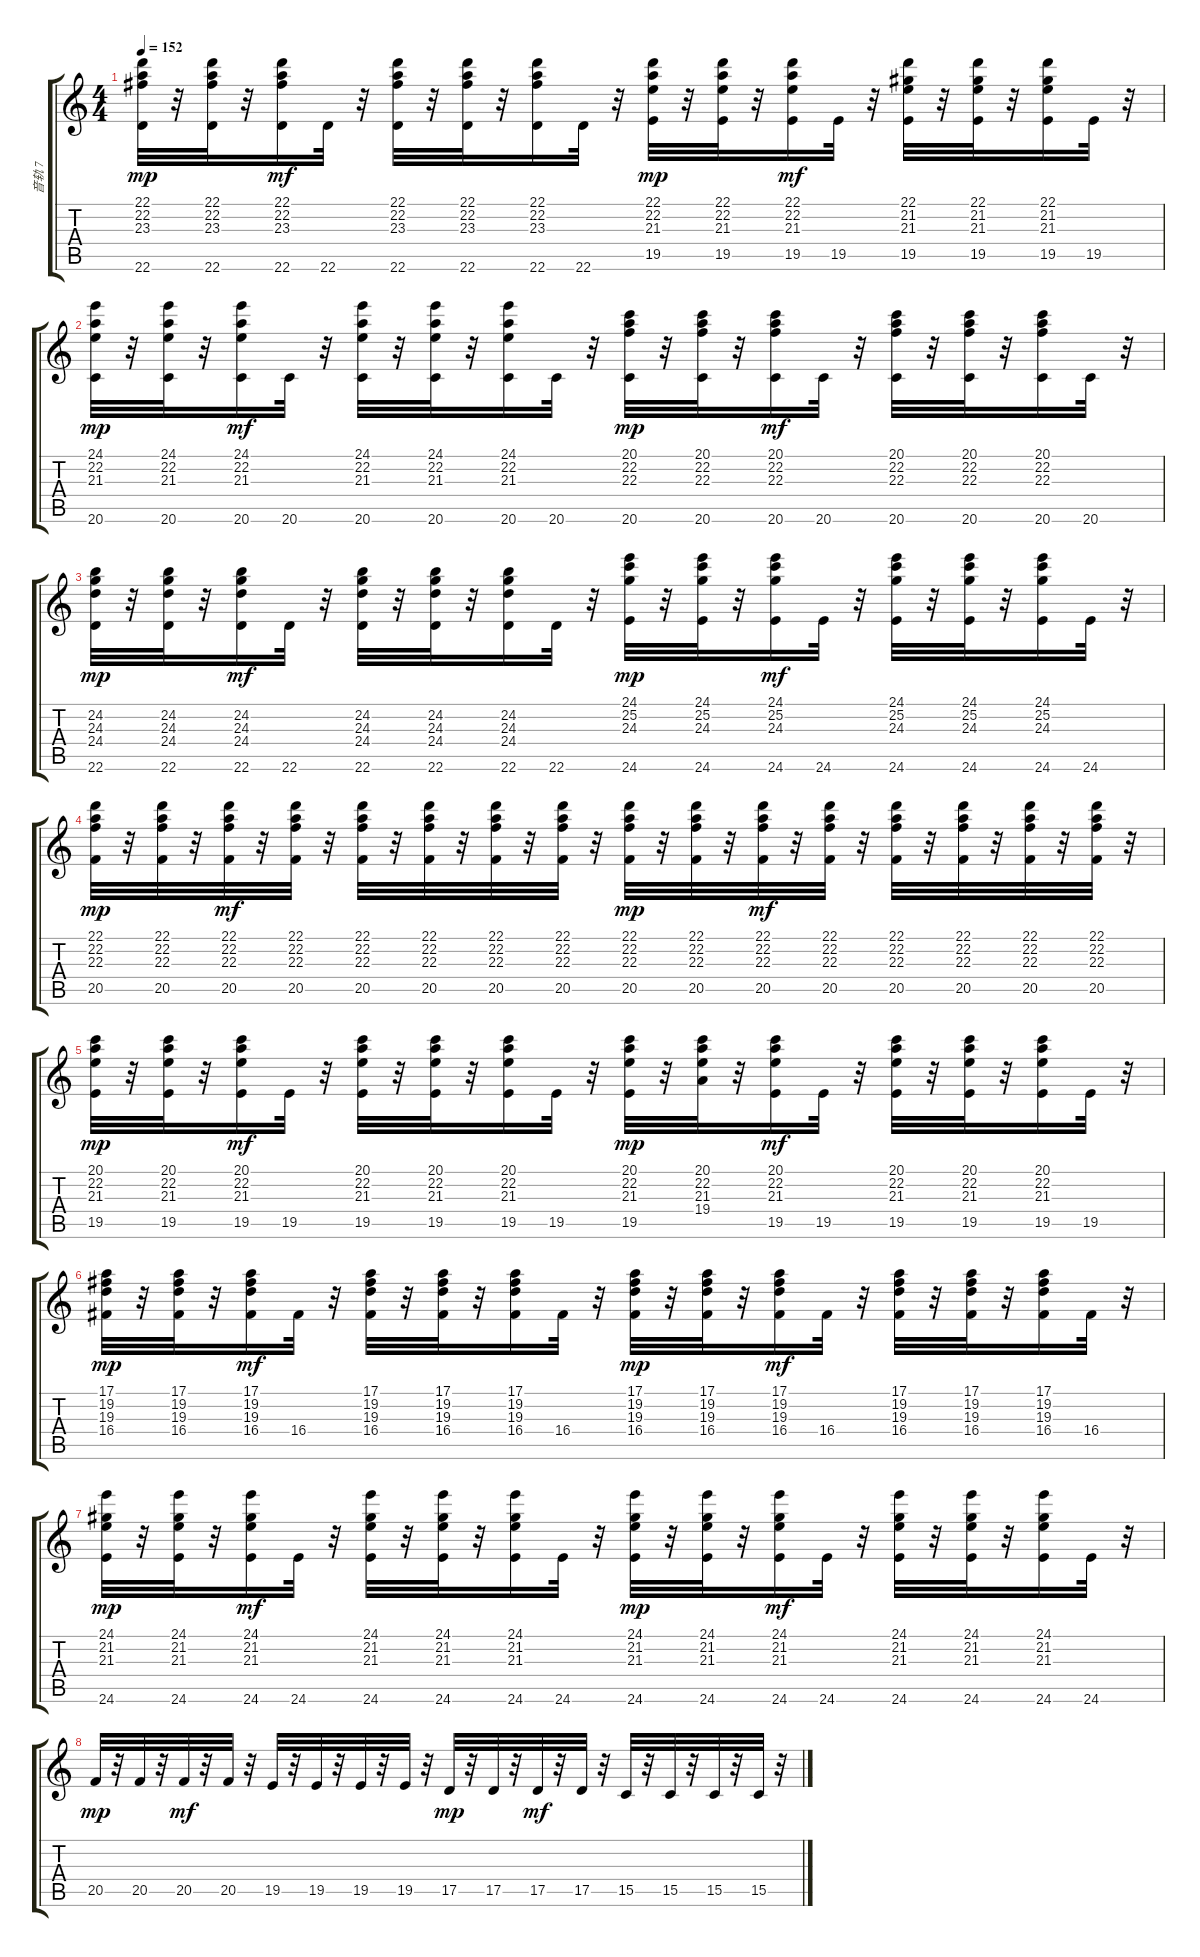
\track ("音轨 7" "音轨 7") {instrument lead2sawtooth}
\staff {score tabs}
\tuning (E4 B3 G3 D3 A2 E2) {hide}
\ts (4 4)
\tempo 152
\clef g2
\ks c
(22.1 22.2 23.3 22.6).32{dy mp} r.32 (22.1 22.2 23.3 22.6).32 r.32 (22.1 22.2 23.3 22.6).16{dy mf} 22.6.32 r.32 (22.1 22.2 23.3 22.6).32 r.32 (22.1 22.2 23.3 22.6).32 r.32 (22.1 22.2 23.3 22.6).16 22.6.32 r.32 (22.1 22.2 21.3 19.5).32{dy mp} r.32 (22.1 22.2 21.3 19.5).32 r.32 (22.1 22.2 21.3 19.5).16{dy mf} 19.5.32 r.32 (22.1 21.2 21.3 19.5).32 r.32 (22.1 21.2 21.3 19.5).32 r.32 (22.1 21.2 21.3 19.5).16 19.5.32 r.32 |
(24.1 22.2 21.3 20.6).32{dy mp} r.32 (24.1 22.2 21.3 20.6).32 r.32 (24.1 22.2 21.3 20.6).16{dy mf} 20.6.32 r.32 (24.1 22.2 21.3 20.6).32 r.32 (24.1 22.2 21.3 20.6).32 r.32 (24.1 22.2 21.3 20.6).16 20.6.32 r.32 (20.1 22.2 22.3 20.6).32{dy mp} r.32 (20.1 22.2 22.3 20.6).32 r.32 (20.1 22.2 22.3 20.6).16{dy mf} 20.6.32 r.32 (20.1 22.2 22.3 20.6).32 r.32 (20.1 22.2 22.3 20.6).32 r.32 (20.1 22.2 22.3 20.6).16 20.6.32 r.32 |
(24.2 24.3 24.4 22.6).32{dy mp} r.32 (24.2 24.3 24.4 22.6).32 r.32 (24.2 24.3 24.4 22.6).16{dy mf} 22.6.32 r.32 (24.2 24.3 24.4 22.6).32 r.32 (24.2 24.3 24.4 22.6).32 r.32 (24.2 24.3 24.4 22.6).16 22.6.32 r.32 (24.1 25.2 24.3 24.6).32{dy mp} r.32 (24.1 25.2 24.3 24.6).32 r.32 (24.1 25.2 24.3 24.6).16{dy mf} 24.6.32 r.32 (24.1 25.2 24.3 24.6).32 r.32 (24.1 25.2 24.3 24.6).32 r.32 (24.1 25.2 24.3 24.6).16 24.6.32 r.32 |
(22.1 22.2 22.3 20.5).32{dy mp} r.32 (22.1 22.2 22.3 20.5).32 r.32 (22.1 22.2 22.3 20.5).32{dy mf} r.32 (22.1 22.2 22.3 20.5).32 r.32 (22.1 22.2 22.3 20.5).32 r.32 (22.1 22.2 22.3 20.5).32 r.32 (22.1 22.2 22.3 20.5).32 r.32 (22.1 22.2 22.3 20.5).32 r.32 (22.1 22.2 22.3 20.5).32{dy mp} r.32 (22.1 22.2 22.3 20.5).32 r.32 (22.1 22.2 22.3 20.5).32{dy mf} r.32 (22.1 22.2 22.3 20.5).32 r.32 (22.1 22.2 22.3 20.5).32 r.32 (22.1 22.2 22.3 20.5).32 r.32 (22.1 22.2 22.3 20.5).32 r.32 (22.1 22.2 22.3 20.5).32 r.32 |
(20.1 22.2 21.3 19.5).32{dy mp} r.32 (20.1 22.2 21.3 19.5).32 r.32 (20.1 22.2 21.3 19.5).16{dy mf} 19.5.32 r.32 (20.1 22.2 21.3 19.5).32 r.32 (20.1 22.2 21.3 19.5).32 r.32 (20.1 22.2 21.3 19.5).16 19.5.32 r.32 (20.1 22.2 21.3 19.5).32{dy mp} r.32 (20.1 22.2 21.3 19.4).32 r.32 (20.1 22.2 21.3 19.5).16{dy mf} 19.5.32 r.32 (20.1 22.2 21.3 19.5).32 r.32 (20.1 22.2 21.3 19.5).32 r.32 (20.1 22.2 21.3 19.5).16 19.5.32 r.32 |
(17.1 19.2 19.3 16.4).32{dy mp} r.32 (17.1 19.2 19.3 16.4).32 r.32 (17.1 19.2 19.3 16.4).16{dy mf} 16.4.32 r.32 (17.1 19.2 19.3 16.4).32 r.32 (17.1 19.2 19.3 16.4).32 r.32 (17.1 19.2 19.3 16.4).16 16.4.32 r.32 (17.1 19.2 19.3 16.4).32{dy mp} r.32 (17.1 19.2 19.3 16.4).32 r.32 (17.1 19.2 19.3 16.4).16{dy mf} 16.4.32 r.32 (17.1 19.2 19.3 16.4).32 r.32 (17.1 19.2 19.3 16.4).32 r.32 (17.1 19.2 19.3 16.4).16 16.4.32 r.32 |
(24.1 21.2 21.3 24.6).32{dy mp} r.32 (24.1 21.2 21.3 24.6).32 r.32 (24.1 21.2 21.3 24.6).16{dy mf} 24.6.32 r.32 (24.1 21.2 21.3 24.6).32 r.32 (24.1 21.2 21.3 24.6).32 r.32 (24.1 21.2 21.3 24.6).16 24.6.32 r.32 (24.1 21.2 21.3 24.6).32{dy mp} r.32 (24.1 21.2 21.3 24.6).32 r.32 (24.1 21.2 21.3 24.6).16{dy mf} 24.6.32 r.32 (24.1 21.2 21.3 24.6).32 r.32 (24.1 21.2 21.3 24.6).32 r.32 (24.1 21.2 21.3 24.6).16 24.6.32 r.32 |
20.5.32{dy mp} r.32 20.5.32 r.32 20.5.32{dy mf} r.32 20.5.32 r.32 19.5.32 r.32 19.5.32 r.32 19.5.32 r.32 19.5.32 r.32 17.5.32{dy mp} r.32 17.5.32 r.32 17.5.32{dy mf} r.32 17.5.32 r.32 15.5.32 r.32 15.5.32 r.32 15.5.32 r.32 15.5.32 r.32
